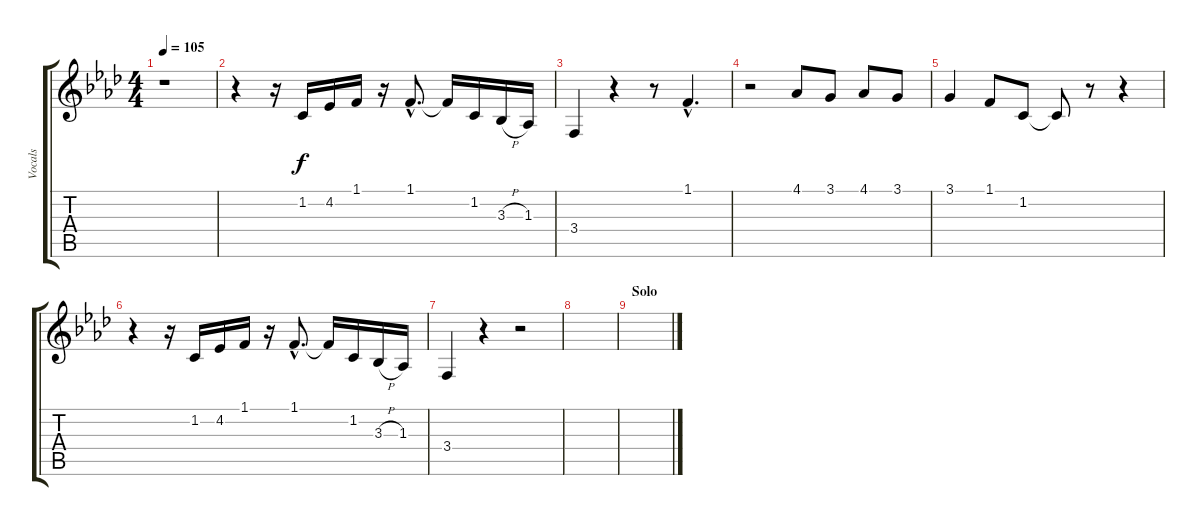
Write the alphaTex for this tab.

\track ("Vocals" "Vocals") {instrument bassoon}
\staff {score tabs}
\tuning (E4 B3 G3 D3 A2 E2) {hide}
\ts (4 4)
\tempo 105
\clef g2
\ks ab
r.1{dy f} |
r.4 r.16 1.2.16 4.2.16 1.1.16 r.16 1.1{hac}.8{d} 1.1{t}.16 1.2.16 3.3{h}.16 1.3.16 |
3.4.4 r.4 r.8 1.1{hac}.4{d} |
r.2 4.1.8 3.1.8 4.1.8 3.1.8 |
3.1.4 1.1.8 1.2.8 1.2{t}.8 r.8 r.4 |
r.4 r.16 1.2.16 4.2.16 1.1.16 r.16 1.1{hac}.8{d} 1.1{t}.16 1.2.16 3.3{h}.16 1.3.16 |
3.4.4 r.4 r.2 |
|
\section ("" "Solo")
